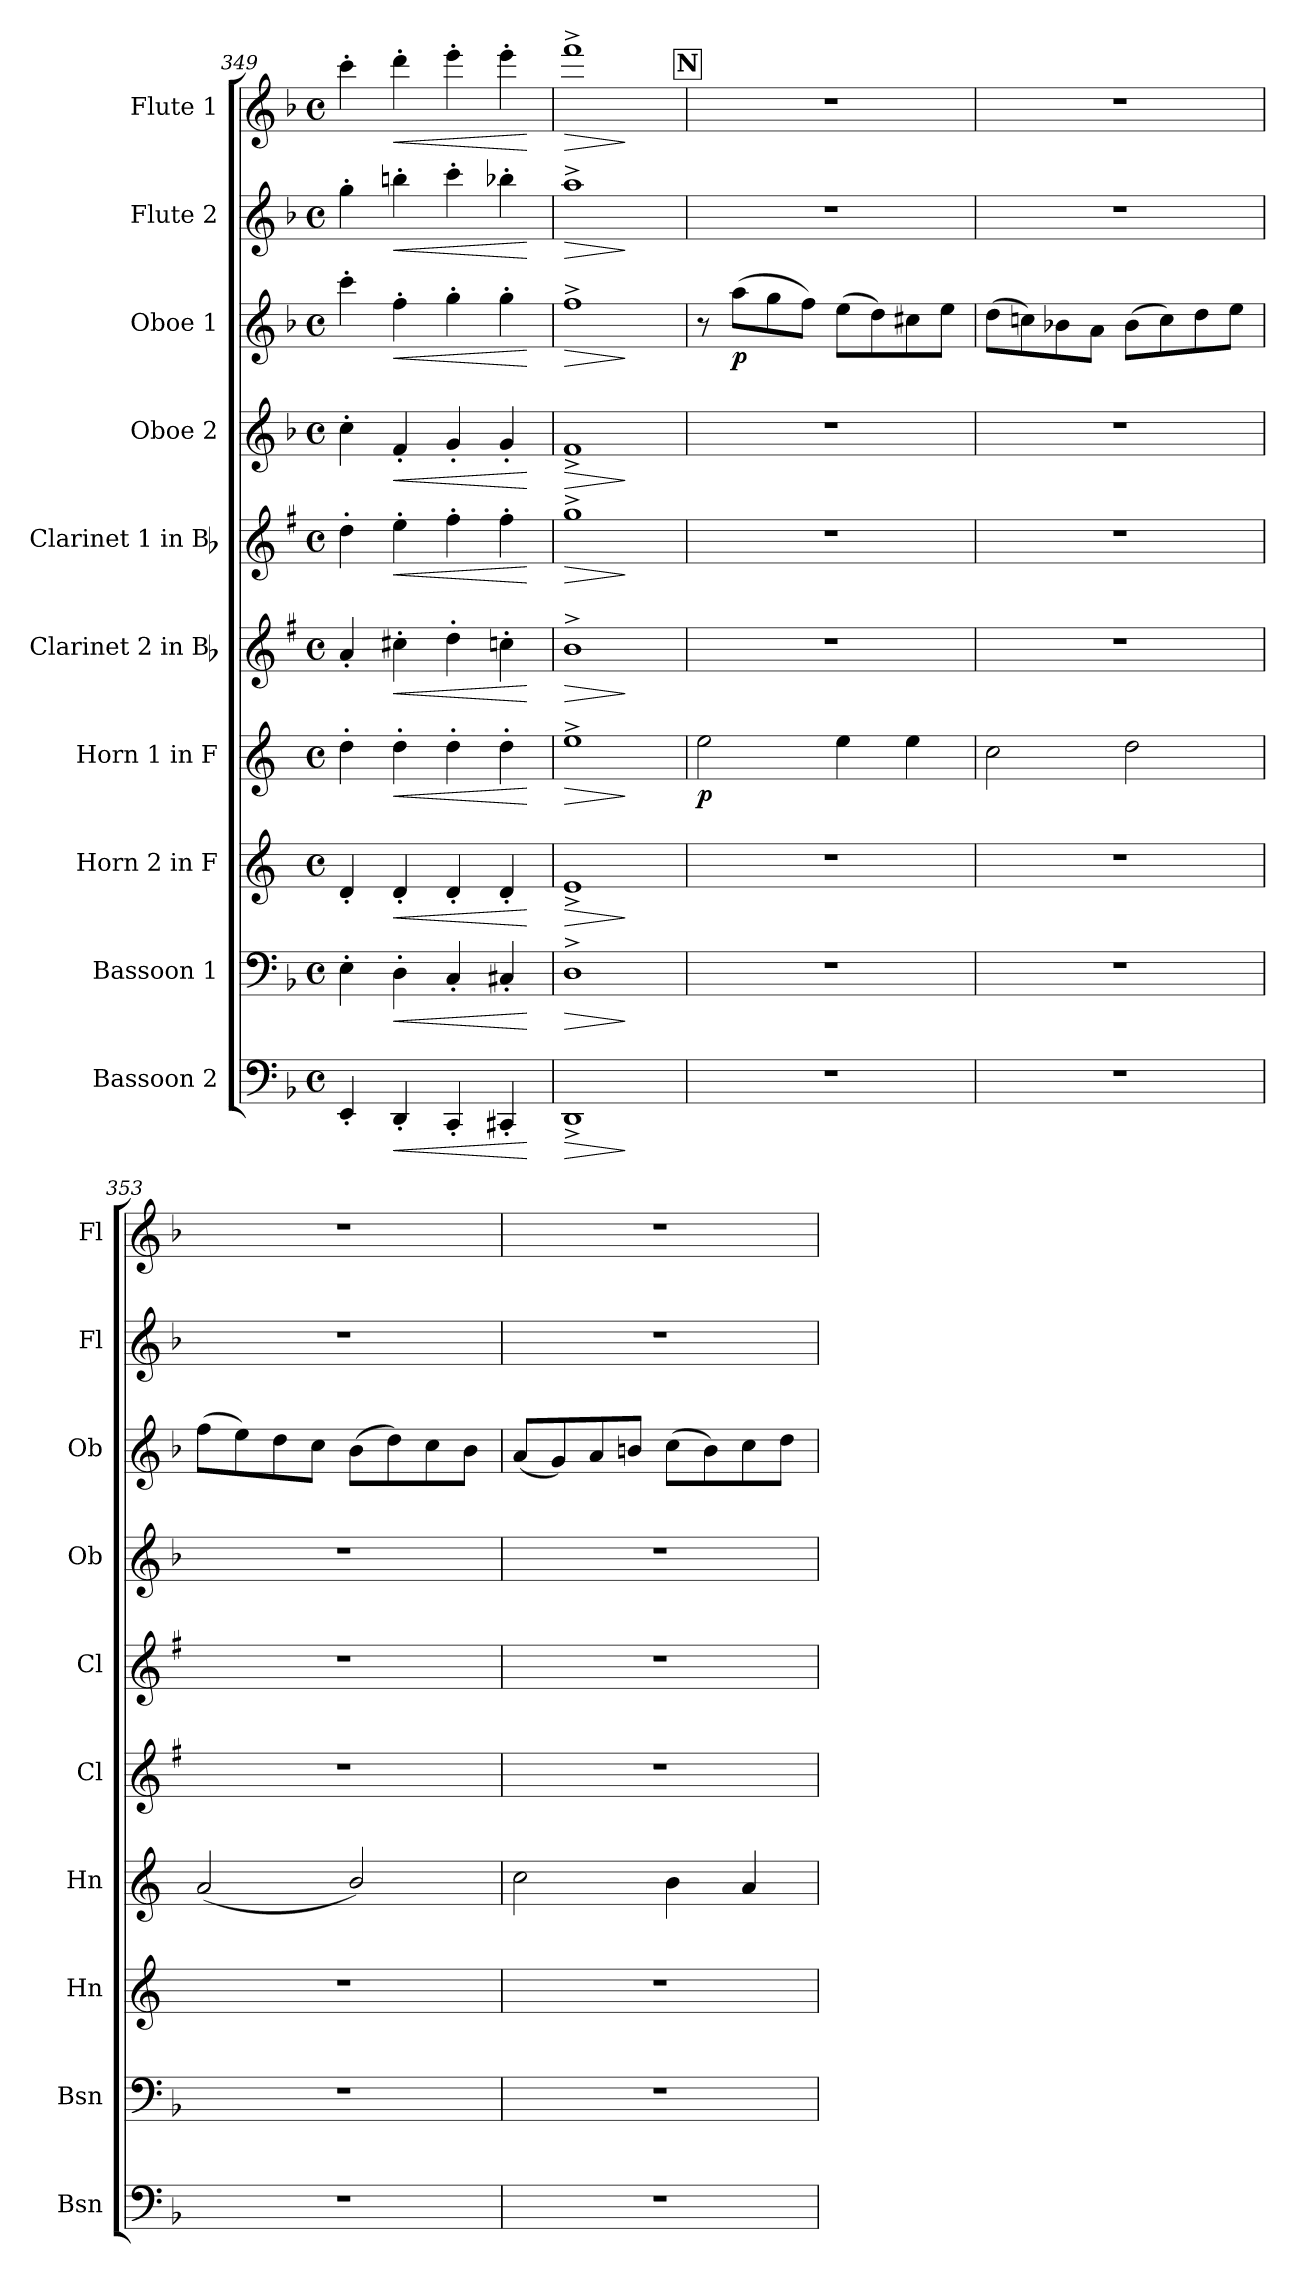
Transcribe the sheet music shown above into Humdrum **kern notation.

**kern	**dynam	**kern	**dynam	**kern	**dynam	**kern	**dynam	**kern	**dynam	**kern	**dynam	**kern	**dynam	**kern	**dynam	**kern	**dynam	**kern	**dynam
*part10	*part10	*part9	*part9	*part8	*part8	*part7	*part7	*part6	*part6	*part5	*part5	*part4	*part4	*part3	*part3	*part2	*part2	*part1	*part1
*staff10	*staff10	*staff9	*staff9	*staff8	*staff8	*staff7	*staff7	*staff6	*staff6	*staff5	*staff5	*staff4	*staff4	*staff3	*staff3	*staff2	*staff2	*staff1	*staff1
*I"Bassoon 2	*	*I"Bassoon 1	*	*I"Horn 2 in F	*	*I"Horn 1 in F	*	*I"Clarinet 2 in Bb	*	*I"Clarinet 1 in Bb	*	*I"Oboe 2	*	*I"Oboe 1	*	*I"Flute 2	*	*I"Flute 1	*
*I'Bsn	*	*I'Bsn	*	*I'Hn	*	*I'Hn	*	*I'Cl	*	*I'Cl	*	*I'Ob	*	*I'Ob	*	*I'Fl	*	*I'Fl	*
*clefF4	*	*clefF4	*	*clefG2	*	*clefG2	*	*clefG2	*	*clefG2	*	*clefG2	*	*clefG2	*	*clefG2	*	*clefG2	*
*	*	*	*	*ITrd4c7	*	*ITrd4c7	*	*ITrd1c2	*	*ITrd1c2	*	*	*	*	*	*	*	*	*
*k[b-]	*	*k[b-]	*	*k[b-]	*	*k[b-]	*	*k[b-]	*	*k[b-]	*	*k[b-]	*	*k[b-]	*	*k[b-]	*	*k[b-]	*
*M4/4	*	*M4/4	*	*M4/4	*	*M4/4	*	*M4/4	*	*M4/4	*	*M4/4	*	*M4/4	*	*M4/4	*	*M4/4	*
*met(c)	*	*met(c)	*	*met(c)	*	*met(c)	*	*met(c)	*	*met(c)	*	*met(c)	*	*met(c)	*	*met(c)	*	*met(c)	*
=349	=349	=349	=349	=349	=349	=349	=349	=349	=349	=349	=349	=349	=349	=349	=349	=349	=349	=349	=349
4EE'/	.	4E'\	.	4G'/	.	4g'\	.	4g'/	.	4cc'\	.	4cc'\	.	4ccc'\	.	4gg'\	.	4ccc'\	.
!	!LO:HP:b	!	!LO:HP:b	!	!LO:HP:b	!	!LO:HP:b	!	!LO:HP:b	!	!LO:HP:b	!	!LO:HP:b	!	!LO:HP:b	!	!LO:HP:b	!	!LO:HP:b
4DD'/	<	4D'\	<	4G'/	<	4g'\	<	4bn'\	<	4dd'\	<	4f'/	<	4ff'\	<	4bbn'\	<	4ddd'\	<
4CC'/	.	4C'/	.	4G'/	.	4g'\	.	4cc'\	.	4ee'\	.	4g'/	.	4gg'\	.	4ccc'\	.	4eee'\	.
4CC#X'/	.	4C#X'/	.	4G'/	.	4g'\	.	4b-X'\	.	4ee'\	.	4g'/	.	4gg'\	.	4bb-X'\	.	4eee'\	.
.	[	.	[	.	[	.	[	.	[	.	[	.	[	.	[	.	[	.	[
=350	=350	=350	=350	=350	=350	=350	=350	=350	=350	=350	=350	=350	=350	=350	=350	=350	=350	=350	=350
!	!LO:HP:b	!	!LO:HP:b	!	!LO:HP:b	!	!LO:HP:b	!	!LO:HP:b	!	!LO:HP:b	!	!LO:HP:b	!	!LO:HP:b	!	!LO:HP:b	!	!LO:HP:b
1DD^	>	1D^	>	1A^	>	1a^	>	1a^	>	1ff^	>	1f^	>	1ff^	>	1aa^	>	1fff^	>
.	]	.	]	.	]	.	]	.	]	.	]	.	]	.	]	.	]	.	]
!!LO:REH:place=s1:a:B:cj:fs=14:t=N
=351	=351	=351	=351	=351	=351	=351	=351	=351	=351	=351	=351	=351	=351	=351	=351	=351	=351	=351	=351
!	!	!	!	!	!	!	!LO:DY:b	!	!	!	!	!	!	!	!	!	!	!	!
1r	.	1r	.	1r	.	2a\	p	1r	.	1r	.	1r	.	8r	.	1r	.	1r	.
!	!	!	!	!	!	!	!	!	!	!	!	!	!	!	!LO:DY:b	!	!	!	!
.	.	.	.	.	.	.	.	.	.	.	.	.	.	(8aa\L	p	.	.	.	.
.	.	.	.	.	.	.	.	.	.	.	.	.	.	8gg\	.	.	.	.	.
.	.	.	.	.	.	.	.	.	.	.	.	.	.	8ff\J)	.	.	.	.	.
.	.	.	.	.	.	4a\	.	.	.	.	.	.	.	(8ee\L	.	.	.	.	.
.	.	.	.	.	.	.	.	.	.	.	.	.	.	8dd\)	.	.	.	.	.
.	.	.	.	.	.	4a\	.	.	.	.	.	.	.	8cc#X\	.	.	.	.	.
.	.	.	.	.	.	.	.	.	.	.	.	.	.	8ee\J	.	.	.	.	.
=352	=352	=352	=352	=352	=352	=352	=352	=352	=352	=352	=352	=352	=352	=352	=352	=352	=352	=352	=352
1r	.	1r	.	1r	.	2f\	.	1r	.	1r	.	1r	.	(8dd\L	.	1r	.	1r	.
.	.	.	.	.	.	.	.	.	.	.	.	.	.	8ccn\)	.	.	.	.	.
.	.	.	.	.	.	.	.	.	.	.	.	.	.	8b-X\	.	.	.	.	.
.	.	.	.	.	.	.	.	.	.	.	.	.	.	8a\J	.	.	.	.	.
.	.	.	.	.	.	2g\	.	.	.	.	.	.	.	(8b-\L	.	.	.	.	.
.	.	.	.	.	.	.	.	.	.	.	.	.	.	8cc\)	.	.	.	.	.
.	.	.	.	.	.	.	.	.	.	.	.	.	.	8dd\	.	.	.	.	.
.	.	.	.	.	.	.	.	.	.	.	.	.	.	8ee\J	.	.	.	.	.
=353	=353	=353	=353	=353	=353	=353	=353	=353	=353	=353	=353	=353	=353	=353	=353	=353	=353	=353	=353
1r	.	1r	.	1r	.	(2d/	.	1r	.	1r	.	1r	.	(8ff\L	.	1r	.	1r	.
.	.	.	.	.	.	.	.	.	.	.	.	.	.	8ee\)	.	.	.	.	.
.	.	.	.	.	.	.	.	.	.	.	.	.	.	8dd\	.	.	.	.	.
.	.	.	.	.	.	.	.	.	.	.	.	.	.	8cc\J	.	.	.	.	.
.	.	.	.	.	.	2e/)	.	.	.	.	.	.	.	(8b-\L	.	.	.	.	.
.	.	.	.	.	.	.	.	.	.	.	.	.	.	8dd\)	.	.	.	.	.
.	.	.	.	.	.	.	.	.	.	.	.	.	.	8cc\	.	.	.	.	.
.	.	.	.	.	.	.	.	.	.	.	.	.	.	8b-\J	.	.	.	.	.
=354	=354	=354	=354	=354	=354	=354	=354	=354	=354	=354	=354	=354	=354	=354	=354	=354	=354	=354	=354
1r	.	1r	.	1r	.	2f\	.	1r	.	1r	.	1r	.	(8a/L	.	1r	.	1r	.
.	.	.	.	.	.	.	.	.	.	.	.	.	.	8g/)	.	.	.	.	.
.	.	.	.	.	.	.	.	.	.	.	.	.	.	8a/	.	.	.	.	.
.	.	.	.	.	.	.	.	.	.	.	.	.	.	8bn/J	.	.	.	.	.
.	.	.	.	.	.	4e\	.	.	.	.	.	.	.	(8cc\L	.	.	.	.	.
.	.	.	.	.	.	.	.	.	.	.	.	.	.	8b\)	.	.	.	.	.
.	.	.	.	.	.	4d/	.	.	.	.	.	.	.	8cc\	.	.	.	.	.
.	.	.	.	.	.	.	.	.	.	.	.	.	.	8dd\J	.	.	.	.	.
=	=	=	=	=	=	=	=	=	=	=	=	=	=	=	=	=	=	=	=
*-	*-	*-	*-	*-	*-	*-	*-	*-	*-	*-	*-	*-	*-	*-	*-	*-	*-	*-	*-
